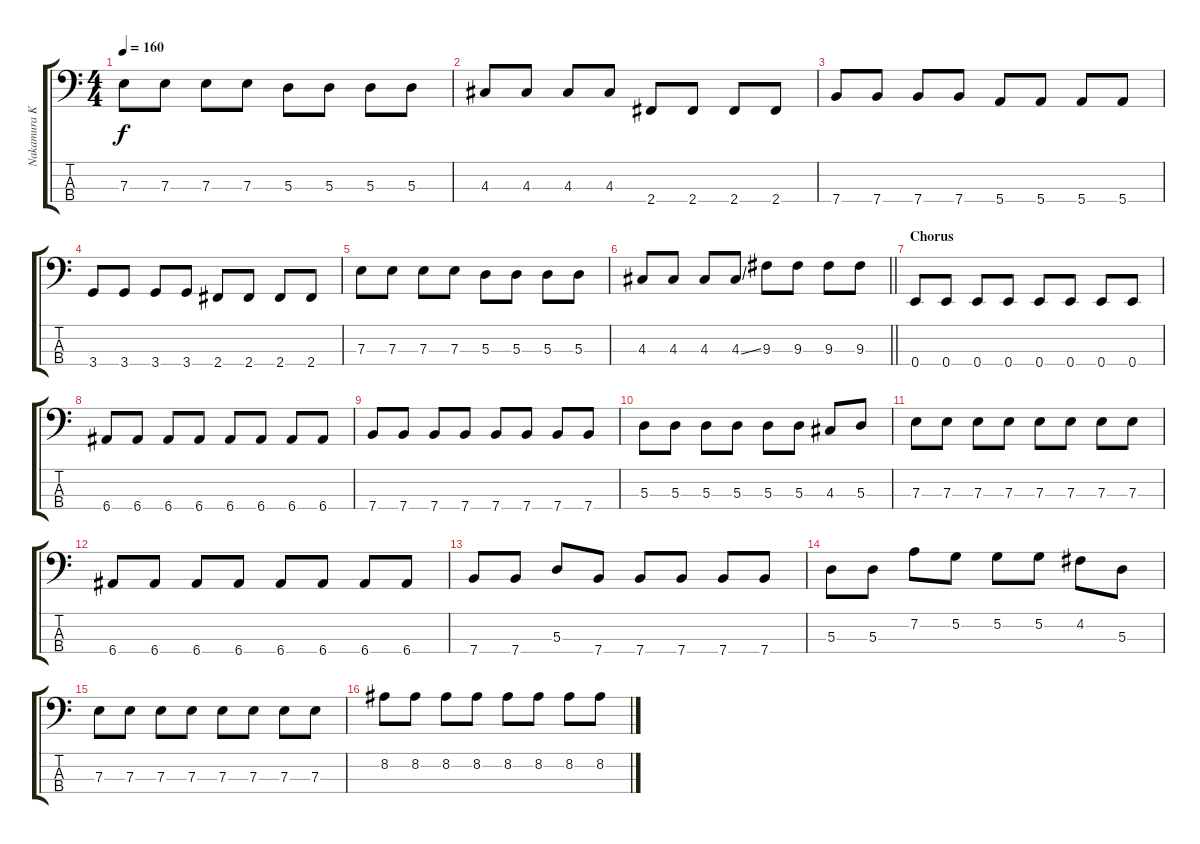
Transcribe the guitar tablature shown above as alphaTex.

\track ("Nakamura Kazuhiko" "Nakamura K") {instrument electricbassfinger}
\staff {score tabs}
\tuning (G2 D2 A1 E1) {hide}
\ts (4 4)
\tempo 160
\clef f4
\ks c
7.3.8{dy f} 7.3.8 7.3.8 7.3.8 5.3.8 5.3.8 5.3.8 5.3.8 |
4.3.8 4.3.8 4.3.8 4.3.8 2.4.8 2.4.8 2.4.8 2.4.8 |
7.4.8 7.4.8 7.4.8 7.4.8 5.4.8 5.4.8 5.4.8 5.4.8 |
3.4.8 3.4.8 3.4.8 3.4.8 2.4.8 2.4.8 2.4.8 2.4.8 |
7.3.8 7.3.8 7.3.8 7.3.8 5.3.8 5.3.8 5.3.8 5.3.8 |
\barLineRight lightlight
4.3.8 4.3.8 4.3.8 4.3{ss}.8 9.3.8 9.3.8 9.3.8 9.3.8 |
\section ("" "Chorus")
0.4.8 0.4.8 0.4.8 0.4.8 0.4.8 0.4.8 0.4.8 0.4.8 |
6.4.8 6.4.8 6.4.8 6.4.8 6.4.8 6.4.8 6.4.8 6.4.8 |
7.4.8 7.4.8 7.4.8 7.4.8 7.4.8 7.4.8 7.4.8 7.4.8 |
5.3.8 5.3.8 5.3.8 5.3.8 5.3.8 5.3.8 4.3.8 5.3.8 |
7.3.8 7.3.8 7.3.8 7.3.8 7.3.8 7.3.8 7.3.8 7.3.8 |
6.4.8 6.4.8 6.4.8 6.4.8 6.4.8 6.4.8 6.4.8 6.4.8 |
7.4.8 7.4.8 5.3.8 7.4.8 7.4.8 7.4.8 7.4.8 7.4.8 |
5.3.8 5.3.8 7.2.8 5.2.8 5.2.8 5.2.8 4.2.8 5.3.8 |
7.3.8 7.3.8 7.3.8 7.3.8 7.3.8 7.3.8 7.3.8 7.3.8 |
8.2.8 8.2.8 8.2.8 8.2.8 8.2.8 8.2.8 8.2.8 8.2.8
